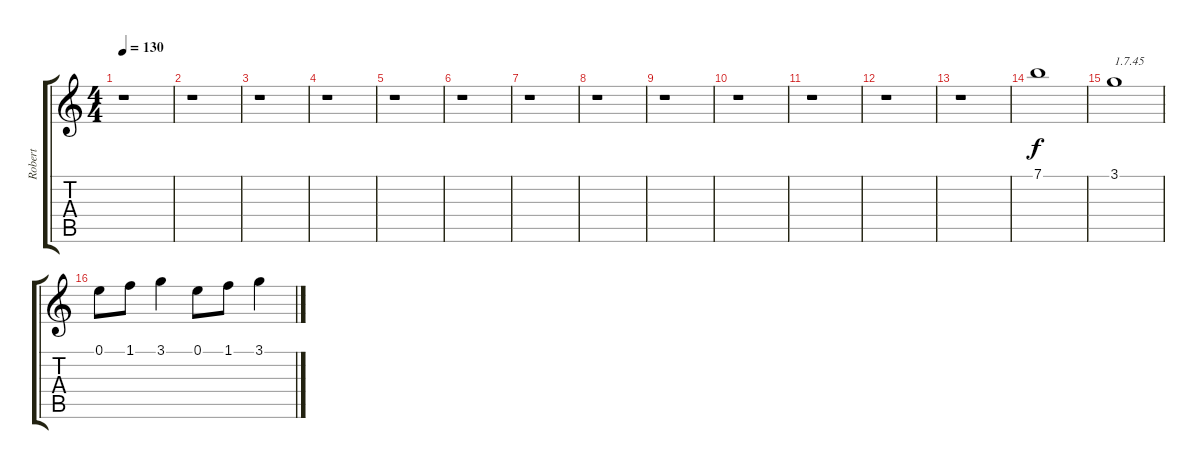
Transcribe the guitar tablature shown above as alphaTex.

\track ("Robert" "Robert") {instrument electricguitarclean}
\staff {score tabs}
\tuning (E4 B3 G3 D3 A2 E2) {hide}
\ts (4 4)
\tempo 130
\clef g2
\ks c
r.1{dy f} |
r.1 |
r.1 |
r.1 |
r.1 |
r.1 |
r.1 |
r.1 |
r.1 |
r.1 |
r.1 |
r.1 |
r.1 |
7.1.1 |
3.1.1{txt "1.7.45"} |
0.1.8 1.1.8 3.1.4 0.1.8 1.1.8 3.1.4
